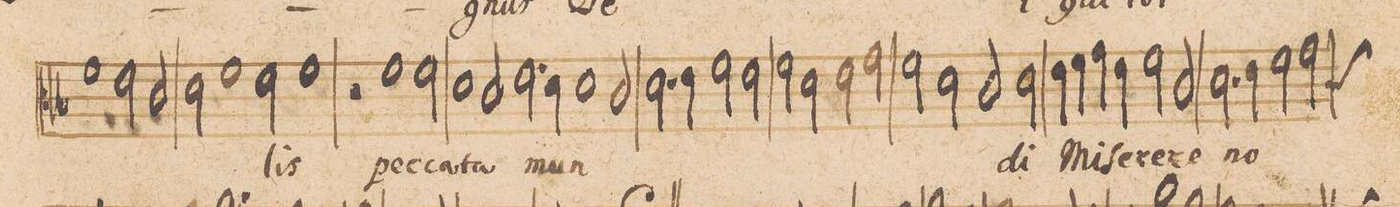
**kern	**text
*I"Canto	*
*clefC3	*
*k[b-]	*
*met(C|)	*
*M2/1	*
1f	.
2e\	.
2c/	.
=11	=11
2d\	.
1f	.
2e\	.
=12-	=12-
1f	-lis
2r	.
1f\	pec-
=13-	=13-
2f\	-ca-
1d	-ta
=14-	=14-
2c/	.
2.e\	mun-
4d\	.
1d\	.
=15-	=15-
2c/	.
2.d\	.
4e\	.
=16-	=16-
2f\	.
2e\	.
2f\	.
2d\	.
=17-	=17-
2e\	.
2g\	.
2f\	.
2d\	.
=18-	=18-
2c/	.
2d\	di
4e\	mi-
4f\	.
4g\	-ſe-
4e\	.
=19-	=19-
2f\	-re-
2c/	-re
2.d\	no-
4e\	.
=20-	=20-
2f\	.
*custos:c	*
2g\	.
*-	*-
